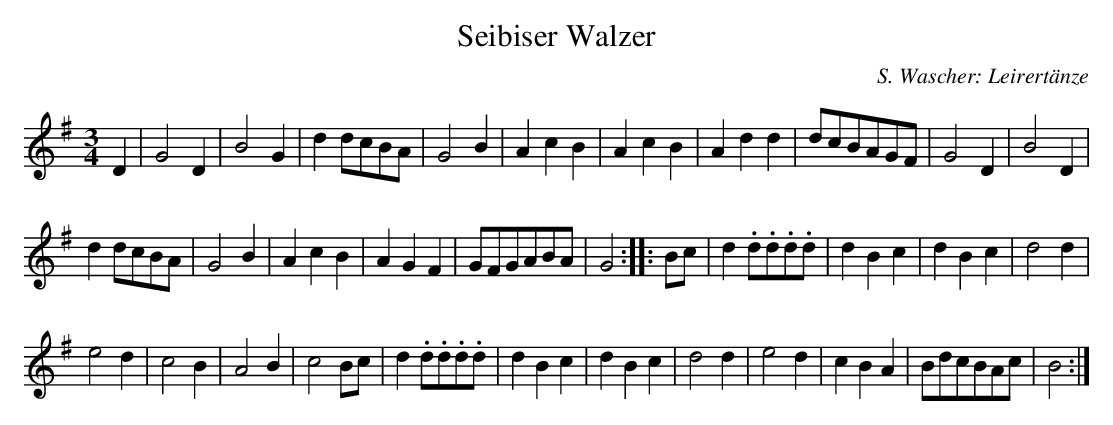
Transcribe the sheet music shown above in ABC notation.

X:1
T:Seibiser Walzer
C:S. Wascher: Leirertänze
M:3/4
L:1/4
K:G
D|G2D|B2G|dd/c/B/A/|G2B|AcB|AcB|Add|d/c/B/A/G/F/|G2D|B2D|
dd/c/B/A/|G2B|AcB|AGF|G/F/G/A/B/A/|G2:||:B/c/|d.d/.d/.d/.d/|dBc|dBc|d2d|
e2d|c2B|A2B|c2B/c/|d.d/.d/.d/.d/|dBc|dBc|d2d|e2d|cBA|B/d/c/B/A/c/|B2:|
